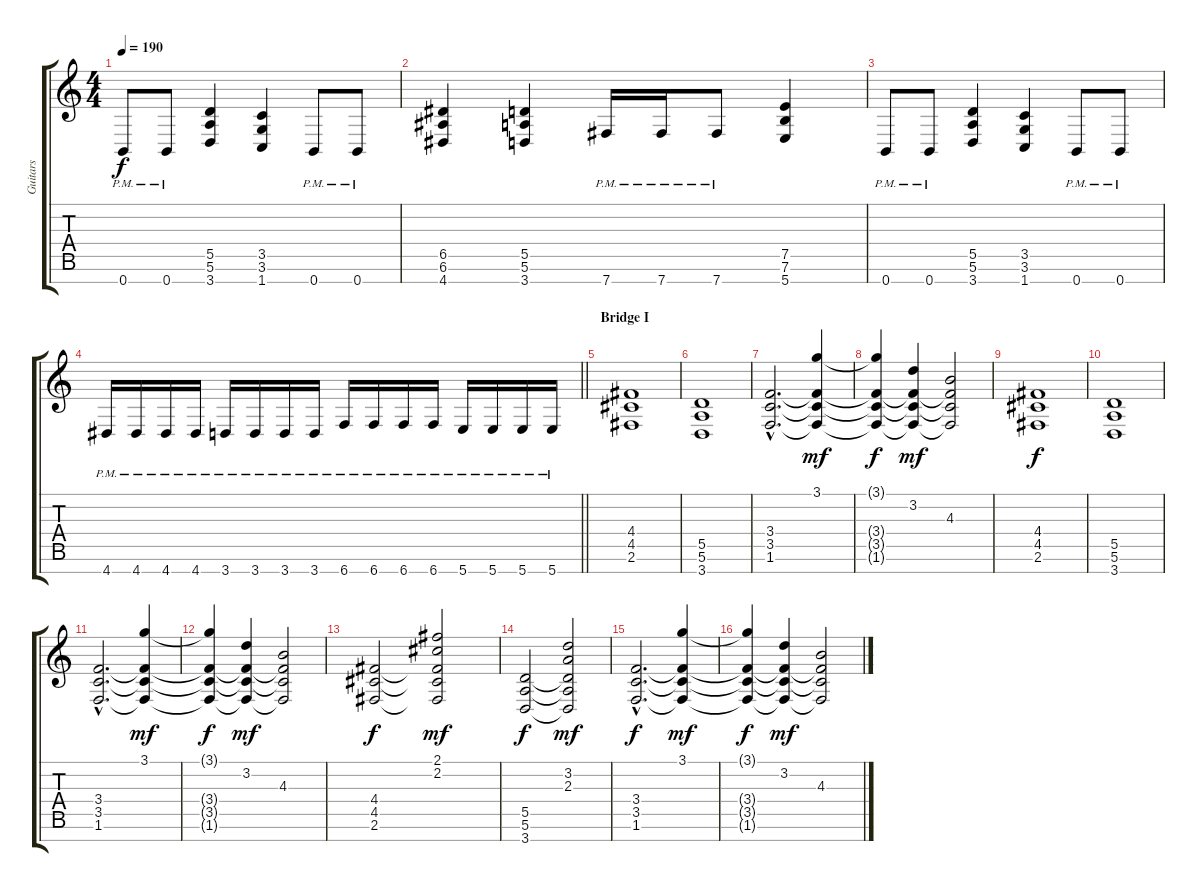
\track ("Guitars" "Guitars") {instrument distortionguitar}
\staff {score tabs}
\tuning (E4 B3 G3 D3 A2 E2 B1) {hide}
\ts (4 4)
\tempo 190
\clef g2
\ks c
0.7{pm}.8{dy f} 0.7{pm}.8 (5.5 5.6 3.7).4 (3.5 3.6 1.7).4 0.7{pm}.8 0.7{pm}.8 |
(6.5 6.6 4.7).4 (5.5 5.6 3.7).4 7.7{pm}.16 7.7{pm}.16 7.7{pm}.8 (7.5 7.6 5.7).4 |
0.7{pm}.8 0.7{pm}.8 (5.5 5.6 3.7).4 (3.5 3.6 1.7).4 0.7{pm}.8 0.7{pm}.8 |
\barLineRight lightlight
4.7{pm}.16 4.7{pm}.16 4.7{pm}.16 4.7{pm}.16 3.7{pm}.16 3.7{pm}.16 3.7{pm}.16 3.7{pm}.16 6.7{pm}.16 6.7{pm}.16 6.7{pm}.16 6.7{pm}.16 5.7{pm}.16 5.7{pm}.16 5.7{pm}.16 5.7{pm}.16 |
\section ("" "Bridge I")
(4.4 4.5 2.6).1 |
(5.5 5.6 3.7).1 |
(3.4{hac} 3.5{hac} 1.6{hac}).2{d} (3.1 3.4{t} 3.5{t} 1.6{t}).4{dy mf} |
(3.1{t} 3.4{t} 3.5{t} 1.6{t}).4{dy f} (3.2 3.4{t} 3.5{t} 1.6{t}).4{dy mf} (4.3 3.4{t} 3.5{t} 1.6{t}).2 |
(4.4 4.5 2.6).1{dy f} |
(5.5 5.6 3.7).1 |
(3.4{hac} 3.5{hac} 1.6{hac}).2{d} (3.1 3.4{t} 3.5{t} 1.6{t}).4{dy mf} |
(3.1{t} 3.4{t} 3.5{t} 1.6{t}).4{dy f} (3.2 3.4{t} 3.5{t} 1.6{t}).4{dy mf} (4.3 3.4{t} 3.5{t} 1.6{t}).2 |
(4.4 4.5 2.6).2{dy f} (2.1 2.2 4.4{t} 4.5{t} 2.6{t}).2{dy mf} |
(5.5 5.6 3.7).2{dy f} (3.2 2.3 5.5{t} 5.6{t} 3.7{t}).2{dy mf} |
(3.4{hac} 3.5{hac} 1.6{hac}).2{d dy f} (3.1 3.4{t} 3.5{t} 1.6{t}).4{dy mf} |
(3.1{t} 3.4{t} 3.5{t} 1.6{t}).4{dy f} (3.2 3.4{t} 3.5{t} 1.6{t}).4{dy mf} (4.3 3.4{t} 3.5{t} 1.6{t}).2
